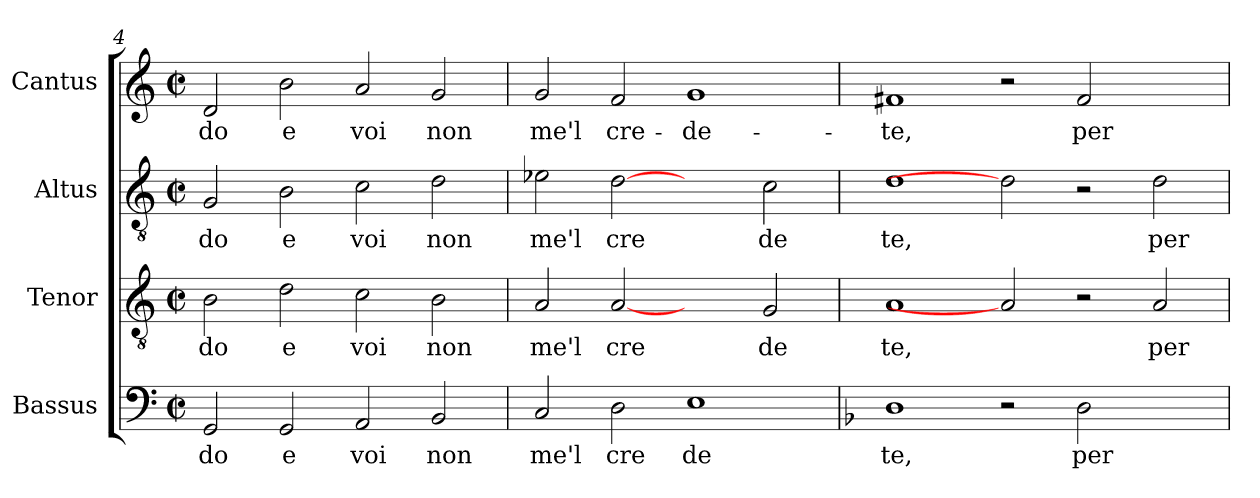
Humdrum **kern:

**kern	**text	**kern	**text	**kern	**text	**kern	**text
*part4	*part4	*part3	*part3	*part2	*part2	*part1	*part1
*staff4	*staff4	*staff3	*staff3	*staff2	*staff2	*staff1	*staff1
*I"Bassus	*	*I"Tenor	*	*I"Altus	*	*I"Cantus	*
*clefF4	*	*clefGv2	*	*clefGv2	*	*clefG2	*
*M2/2	*	*M2/2	*	*M2/2	*	*M2/2	*
*met(c|)	*	*met(c|)	*	*met(c|)	*	*met(c|)	*
=4	=4	=4	=4	=4	=4	=4	=4
!	!LO:LY:b:cj	!	!LO:LY:b:cj	!	!LO:LY:b:cj	!	!LO:LY:b:cj
2GG/	do	2B\	do	2G/	do	2d/	-do
!	!LO:LY:b:cj	!	!LO:LY:b:cj	!	!LO:LY:b:cj	!	!LO:LY:b:cj
2GG/	e	2d\	e	2B\	e	2b\	e
!	!LO:LY:b:cj	!	!LO:LY:b:cj	!	!LO:LY:b:cj	!	!LO:LY:b:cj
2AA/	voi	2c\	voi	2c\	voi	2a/	voi
!	!LO:LY:b:cj	!	!LO:LY:b:cj	!	!LO:LY:b:cj	!	!LO:LY:b:cj
2BB/	non	2B\	non	2d\	non	2g/	non
=5	=5	=5	=5	=5	=5	=5	=5
!	!LO:LY:b:cj	!	!LO:LY:b:cj	!	!LO:LY:b:cj	!	!LO:LY:b:cj
2C/	me'l	2A/	me'l	2e-\	me'l	2g/	me'l
!	!LO:LY:b:cj	!	!LO:LY:b:cj	!	!LO:LY:b:cj	!	!LO:LY:b:cj
2D\	cre	[2A	cre	[2d	cre	2f/	cre-
!	!LO:LY:b:cj	!	!	!	!	!	!LO:LY:b:cj
1E	de	2ryy	.	2ryy	.	1g	-de-
!	!	!	!LO:LY:b:cj	!	!LO:LY:b:cj	!	!
.	.	2G/	de	2c\	de	.	.
=6	=6	=6	=6	=6	=6	=6	=6
*k[b-]	*	*	*	*	*	*	*
*F:	*	*	*	*	*	*	*
!	!LO:LY:b:cj	!	!LO:LY:b:cj	!	!LO:LY:b:cj	!	!LO:LY:b:cj
1D	te,	1A	te,	1d	te,	1f#	-te,
2r	.	2A]	.	2d]	.	2r	.
!	!LO:LY:b:cj	!	!	!	!	!	!LO:LY:b:cj
2D\	per	2r	.	2r	.	2f#/	per-
!	!	!	!LO:LY:b:cj	!	!LO:LY:b:cj	!	!
2ryy	.	2A/	per	2d\	per	2ryy	.
=	=	=	=	=	=	=	=
*-	*-	*-	*-	*-	*-	*-	*-
